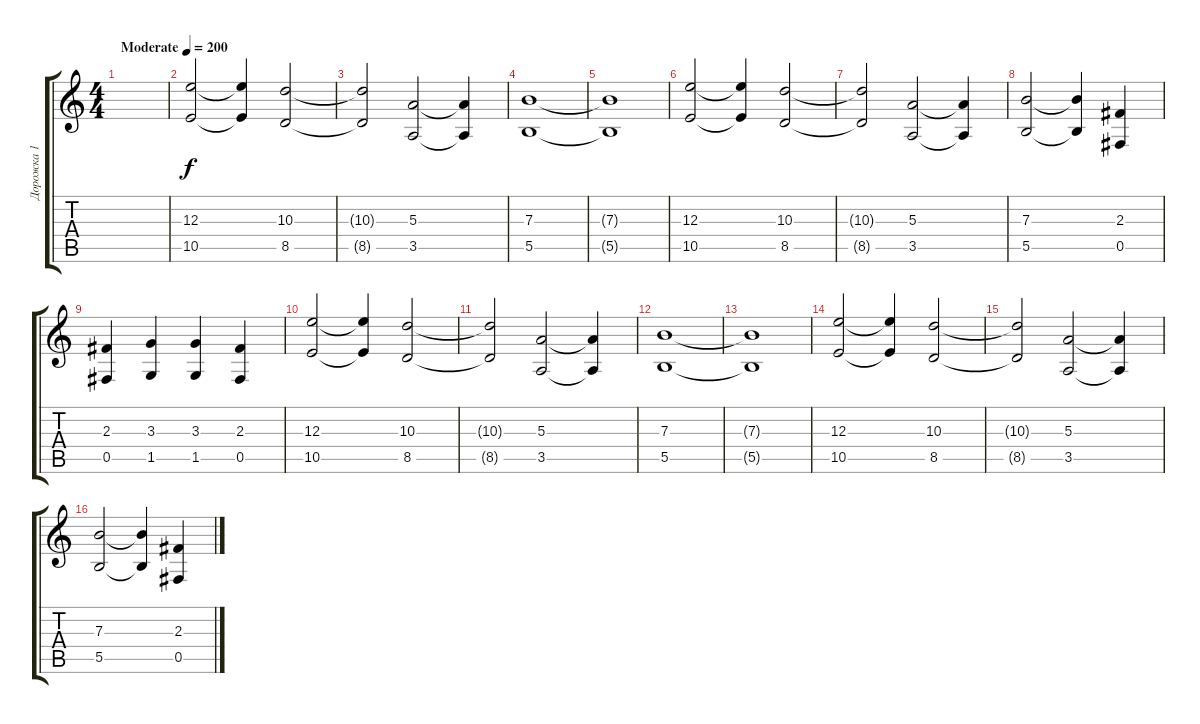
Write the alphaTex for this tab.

\track ("Дорожка 1" "Дорожка 1") {instrument distortionguitar}
\staff {score tabs}
\tuning (Db4 Ab3 E3 B2 Gb2 B1) {hide}
\ts (4 4)
\tempo (200 "Moderate")
\clef g2
\ks c
|
(12.3 10.5).2 (12.3{t} 10.5{t}).4 (10.3 8.5).2 |
(10.3{t} 8.5{t}).2 (5.3 3.5).2 (5.3{t} 3.5{t}).4 |
(7.3 5.5).1 |
(7.3{t} 5.5{t}).1 |
(12.3 10.5).2 (12.3{t} 10.5{t}).4 (10.3 8.5).2 |
(10.3{t} 8.5{t}).2 (5.3 3.5).2 (5.3{t} 3.5{t}).4 |
(7.3 5.5).2 (7.3{t} 5.5{t}).4 (2.3 0.5).4 |
(2.3 0.5).4 (3.3 1.5).4 (3.3 1.5).4 (2.3 0.5).4 |
(12.3 10.5).2 (12.3{t} 10.5{t}).4 (10.3 8.5).2 |
(10.3{t} 8.5{t}).2 (5.3 3.5).2 (5.3{t} 3.5{t}).4 |
(7.3 5.5).1 |
(7.3{t} 5.5{t}).1 |
(12.3 10.5).2 (12.3{t} 10.5{t}).4 (10.3 8.5).2 |
(10.3{t} 8.5{t}).2 (5.3 3.5).2 (5.3{t} 3.5{t}).4 |
(7.3 5.5).2 (7.3{t} 5.5{t}).4 (2.3 0.5).4
